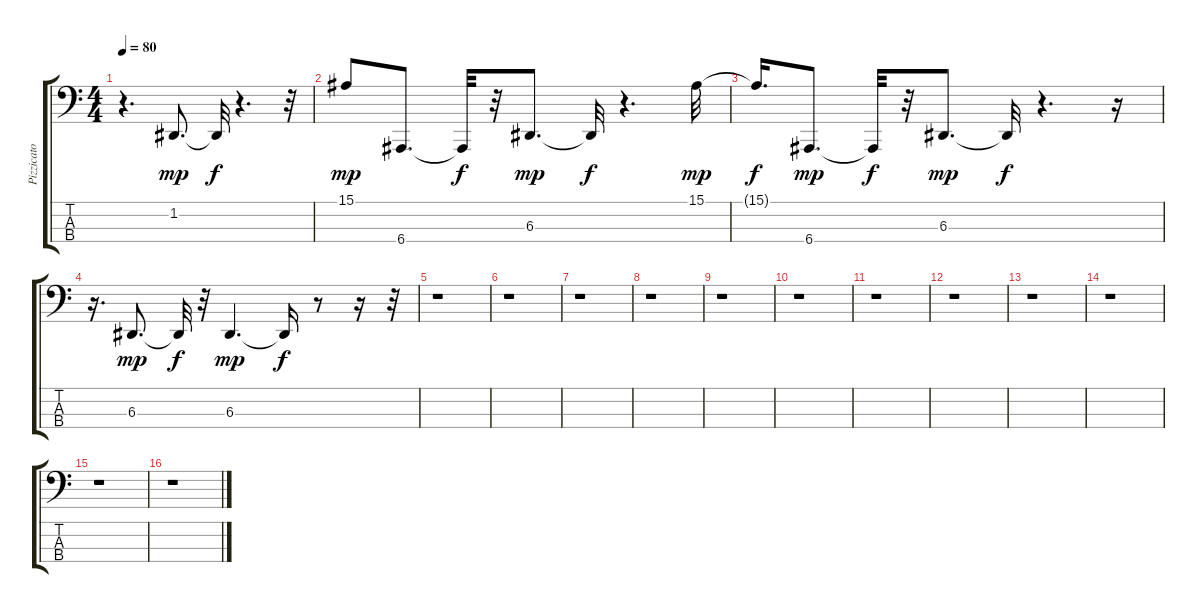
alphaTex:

\track ("Pizzicato (bass)" "Pizzicato ") {instrument pizzicatostrings}
\staff {score tabs}
\tuning (G2 D2 A1 E1) {hide}
\ts (4 4)
\tempo 80
\clef f4
\ks c
r.4{d dy f} 1.2.8{d dy mp} 1.2{t}.32{dy f} r.4{d} r.32 |
15.1.8{dy mp} 6.4.8{d} 6.4{t}.32{dy f} r.32 6.3.8{d dy mp} 6.3{t}.32{dy f} r.4{d} 15.1.32{dy mp} |
15.1{t}.16{d dy f} 6.4.8{d dy mp} 6.4{t}.32{dy f} r.32 6.3.8{d dy mp} 6.3{t}.32{dy f} r.4{d} r.16 |
r.16{d} 6.3.8{d dy mp} 6.3{t}.32{dy f} r.32 6.3.4{d dy mp} 6.3{t}.16{dy f} r.8 r.16 r.32 |
r.1 |
r.1 |
r.1 |
r.1 |
r.1 |
r.1 |
r.1 |
r.1 |
r.1 |
r.1 |
r.1 |
r.1
